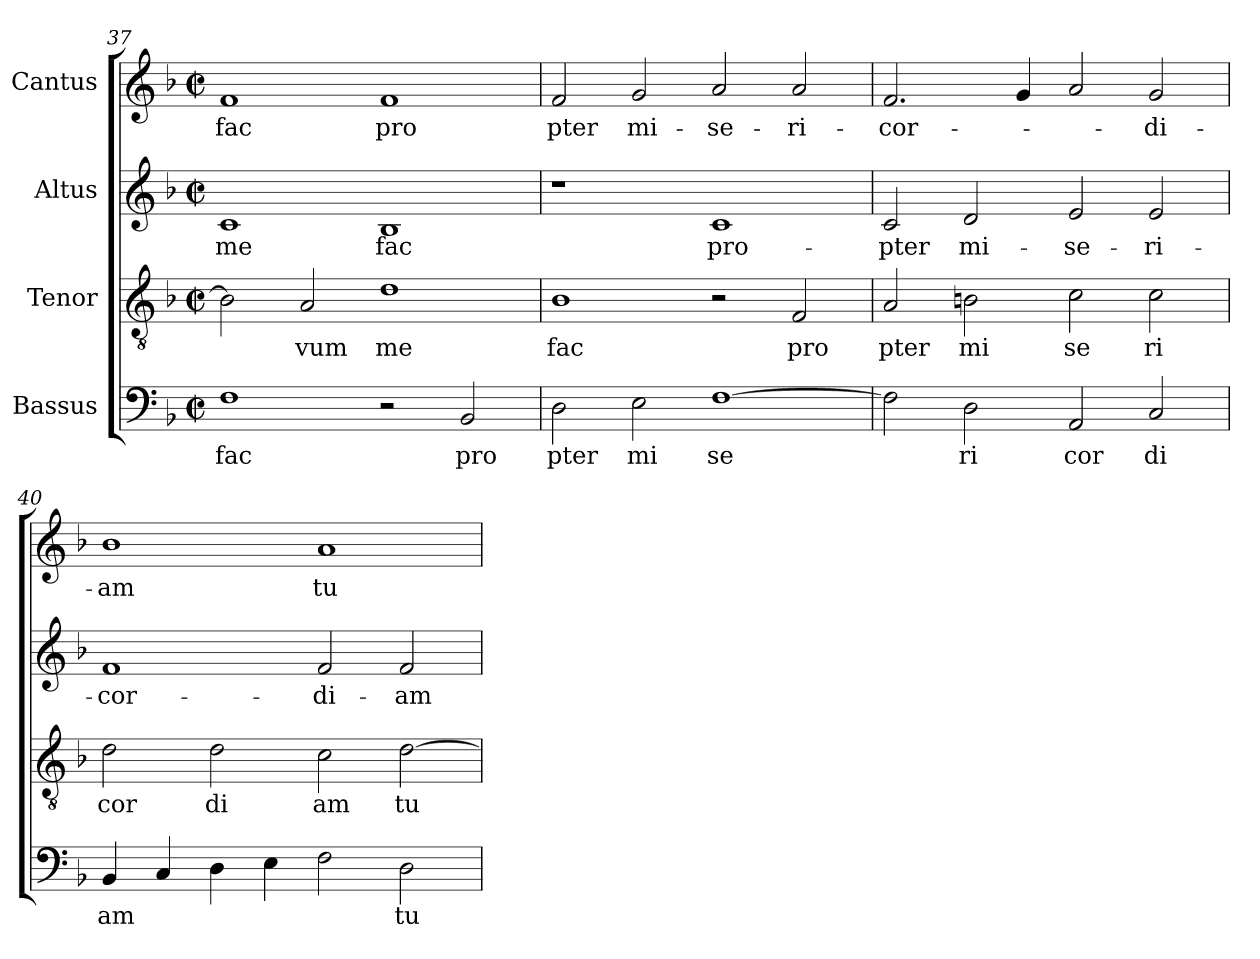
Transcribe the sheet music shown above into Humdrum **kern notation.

**kern	**text	**kern	**text	**kern	**text	**kern	**text
*part4	*part4	*part3	*part3	*part2	*part2	*part1	*part1
*staff4	*staff4	*staff3	*staff3	*staff2	*staff2	*staff1	*staff1
*I"Bassus	*	*I"Tenor	*	*I"Altus	*	*I"Cantus	*
*clefF4	*	*clefGv2	*	*clefG2	*	*clefG2	*
*k[b-]	*	*k[b-]	*	*k[b-]	*	*k[b-]	*
*F:	*	*F:	*	*F:	*	*F:	*
*M2/2	*	*M2/2	*	*M2/2	*	*M2/2	*
*met(c|)	*	*met(c|)	*	*met(c|)	*	*met(c|)	*
=37	=37	=37	=37	=37	=37	=37	=37
!	!LO:LY:b:cj	!	!	!	!LO:LY:b:cj	!	!LO:LY:b:cj
1F	fac	2B-\]	.	1c	me	1f	fac
!	!	!	!LO:LY:b:cj	!	!	!	!
.	.	2A/	vum	.	.	.	.
!	!	!	!LO:LY:b:cj	!	!LO:LY:b:cj	!	!LO:LY:b:cj
2r	.	1d	me	1B-	fac	1f	pro
!	!LO:LY:b:cj	!	!	!	!	!	!
2BB-/	pro	.	.	.	.	.	.
!!LO:LB:g=z
=38	=38	=38	=38	=38	=38	=38	=38
!	!LO:LY:b:cj	!	!LO:LY:b:cj	!	!	!	!LO:LY:b:cj
2D\	pter	1B-	fac	1r	.	2f/	pter
!	!LO:LY:b:cj	!	!	!	!	!	!LO:LY:b:cj
2E\	mi	.	.	.	.	2g/	mi-
!	!LO:LY:b:cj	!	!	!	!LO:LY:b:cj	!	!LO:LY:b:cj
[>1F	se	2r	.	1c	pro-	2a/	-se-
!	!	!	!LO:LY:b:cj	!	!	!	!LO:LY:b:cj
.	.	2F/	pro	.	.	2a/	-ri-
=39	=39	=39	=39	=39	=39	=39	=39
!	!	!	!LO:LY:b:cj	!	!LO:LY:b:cj	!	!LO:LY:b
2F\]	.	2A/	pter	2c/	-pter	2.f/	-cor-
!	!LO:LY:b:cj	!	!LO:LY:b:cj	!	!LO:LY:b:cj	!	!
2D\	ri	2Bn\	mi	2d/	mi-	.	.
.	.	.	.	.	.	4g/	.
!	!LO:LY:b:cj	!	!LO:LY:b:cj	!	!LO:LY:b:cj	!	!
2AA/	cor	2c\	se	2e/	-se-	2a/	.
!	!LO:LY:b:cj	!	!LO:LY:b:cj	!	!LO:LY:b:cj	!	!LO:LY:b:cj
2C/	di	2c\	ri	2e/	-ri-	2g/	-di-
=40	=40	=40	=40	=40	=40	=40	=40
!	!LO:LY:b	!	!LO:LY:b:cj	!	!LO:LY:b:cj	!	!LO:LY:b:cj
4BB-/	am	2d\	cor	1f	-cor-	1b-	-am
4C/	.	.	.	.	.	.	.
!	!	!	!LO:LY:b:cj	!	!	!	!
4D\	.	2d\	di	.	.	.	.
4E\	.	.	.	.	.	.	.
!	!	!	!LO:LY:b:cj	!	!LO:LY:b:cj	!	!LO:LY:b:cj
2F\	.	2c\	am	2f/	-di-	1a	tu-
!	!LO:LY:b:cj	!	!LO:LY:b:cj	!	!LO:LY:b:cj	!	!
2D\	tu	[>2d\	tu	2f/	-am	.	.
=	=	=	=	=	=	=	=
*-	*-	*-	*-	*-	*-	*-	*-
